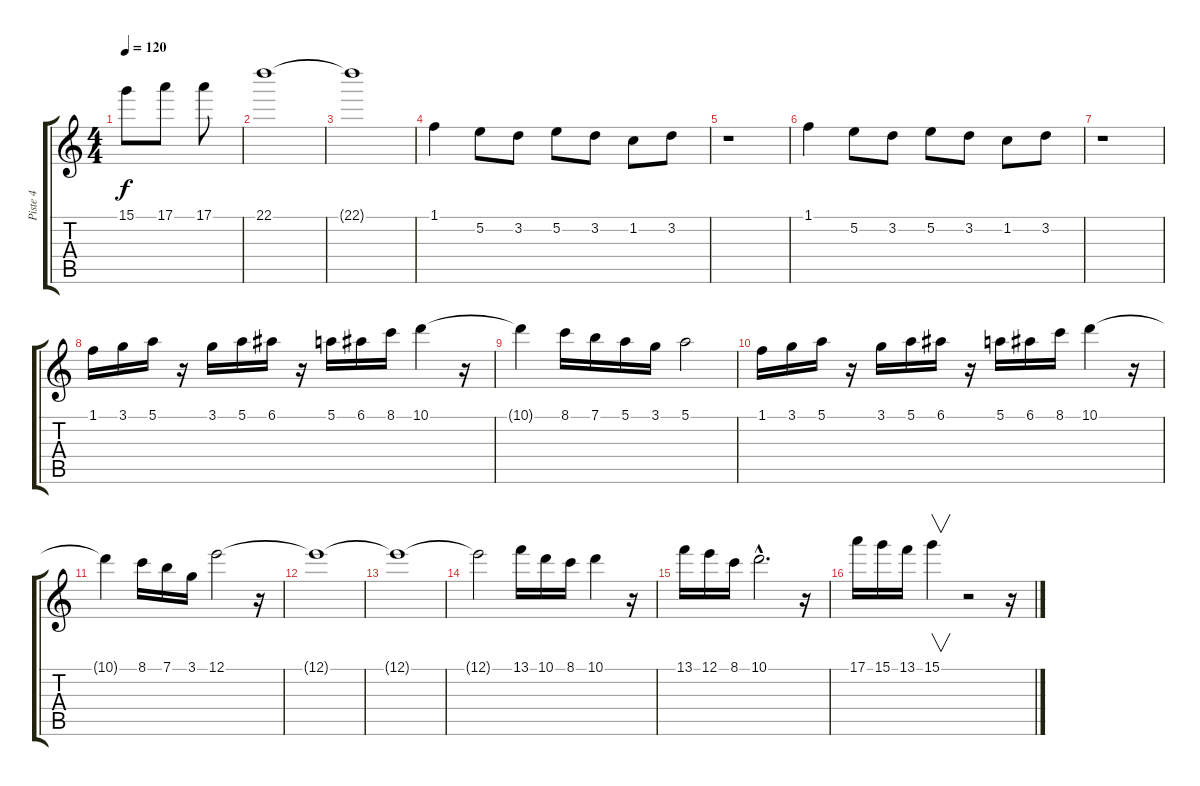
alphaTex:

\track ("Piste 4" "Piste 4") {instrument overdrivenguitar}
\staff {score tabs}
\tuning (E4 B3 G3 D3 A2 E2) {hide}
\ts (4 4)
\tempo 120
\clef g2
\ks c
15.1.8{dy f} 17.1.8 17.1.8 |
22.1.1 |
22.1{t}.1 |
1.1.4 5.2.8 3.2.8 5.2.8 3.2.8 1.2.8 3.2.8 |
r.1 |
1.1.4 5.2.8 3.2.8 5.2.8 3.2.8 1.2.8 3.2.8 |
r.1 |
1.1.16 3.1.16 5.1.16 r.16 3.1.16 5.1.16 6.1.16 r.16 5.1.16 6.1.16 8.1.16 10.1.4 r.16 |
10.1{t}.4 8.1.16 7.1.16 5.1.16 3.1.16 5.1.2 |
1.1.16 3.1.16 5.1.16 r.16 3.1.16 5.1.16 6.1.16 r.16 5.1.16 6.1.16 8.1.16 10.1.4 r.16 |
10.1{t}.4 8.1.16 7.1.16 3.1.16 12.1.2 r.16 |
12.1{t}.1 |
12.1{t}.1 |
12.1{t}.2 13.1.16 10.1.16 8.1.16 10.1.4 r.16 |
13.1.16 12.1.16 8.1.16 10.1{hac}.2{d} r.16 |
17.1.16 15.1.16 13.1.16 15.1.4{v} r.2 r.16
